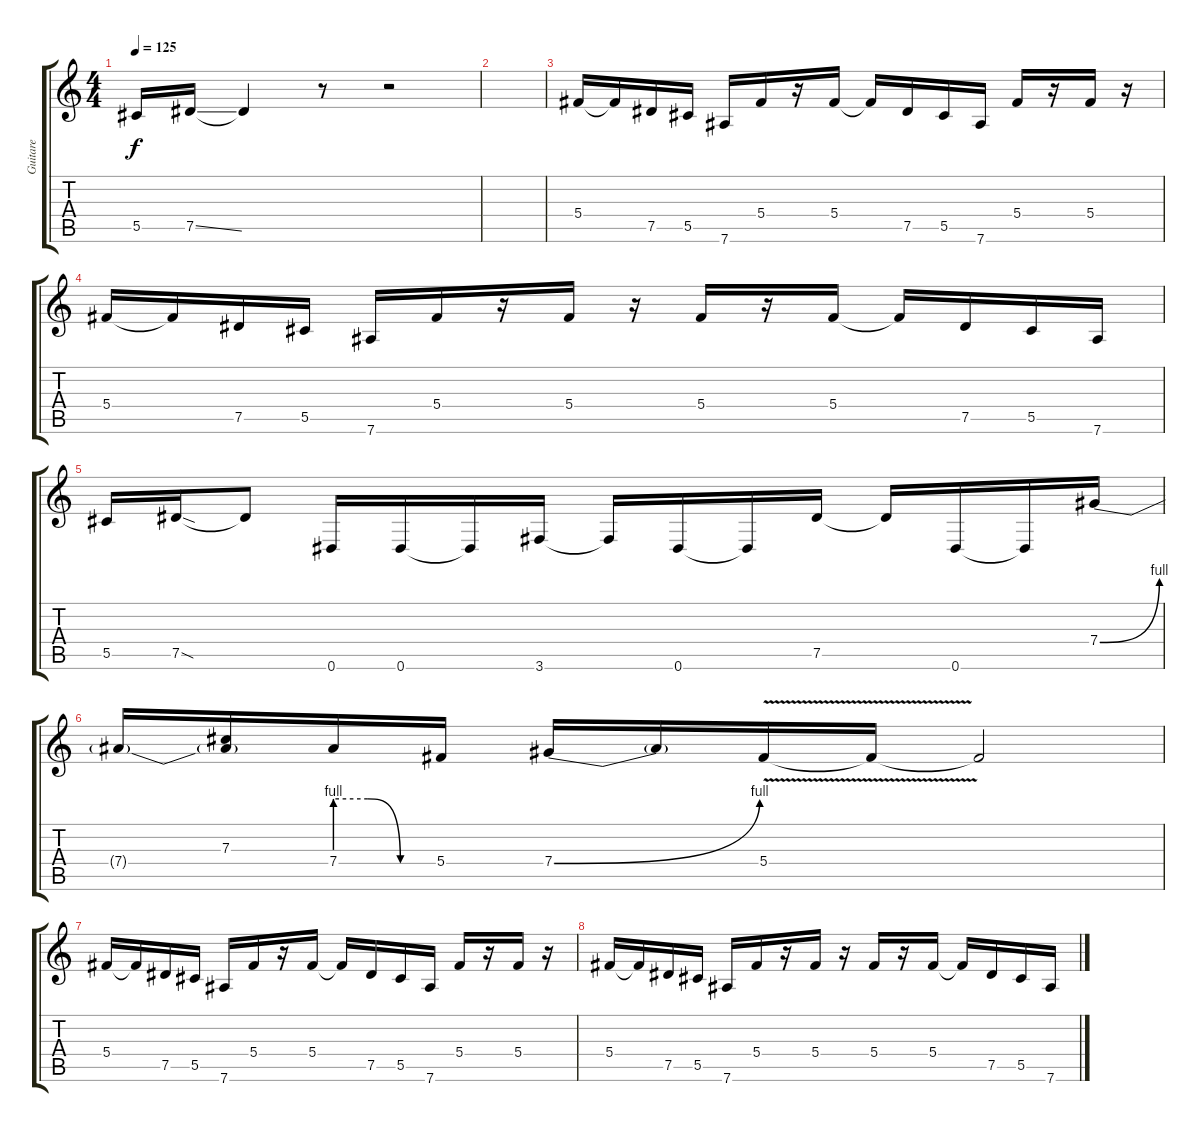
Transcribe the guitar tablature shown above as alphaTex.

\track ("Guitare" "Guitare") {instrument overdrivenguitar}
\staff {score tabs}
\tuning (Eb4 Bb3 Gb3 Db3 Ab2 Eb2) {hide}
\ts (4 4)
\tempo 125
\clef g2
\ks c
5.5.16{dy f} 7.5{ss}.16 7.5{t}.4 r.8 r.2 |
|
5.4.16 5.4{t}.16 7.5.16 5.5.16 7.6.16 5.4.16 r.16 5.4.16 5.4{t}.16 7.5.16 5.5.16 7.6.16 5.4.16 r.16 5.4.16 r.16 |
5.4.16 5.4{t}.16 7.5.16 5.5.16 7.6.16 5.4.16 r.16 5.4.16 r.16 5.4.16 r.16 5.4.16 5.4{t}.16 7.5.16 5.5.16 7.6.16 |
5.5.16 7.5{sod}.16 7.5{t}.8 0.6.16 0.6.16 0.6{t}.16 3.6.16 3.6{t}.16 0.6.16 0.6{t}.16 7.5.16 7.5{t}.16 0.6.16 0.6{t}.16 7.4{be (bend 0 0 60 4)}.16 |
7.4{t}.16 (7.3 7.4{t}).16 7.4{be (custom 0 4 20 4 40 0 60 0)}.16 5.4.16 7.4{be (bend 0 0 60 4)}.16 7.4{t}.16 5.4{v}.16 5.4{t}.16 5.4{t}.2 |
5.4.16 5.4{t}.16 7.5.16 5.5.16 7.6.16 5.4.16 r.16 5.4.16 5.4{t}.16 7.5.16 5.5.16 7.6.16 5.4.16 r.16 5.4.16 r.16 |
5.4.16 5.4{t}.16 7.5.16 5.5.16 7.6.16 5.4.16 r.16 5.4.16 r.16 5.4.16 r.16 5.4.16 5.4{t}.16 7.5.16 5.5.16 7.6.16
